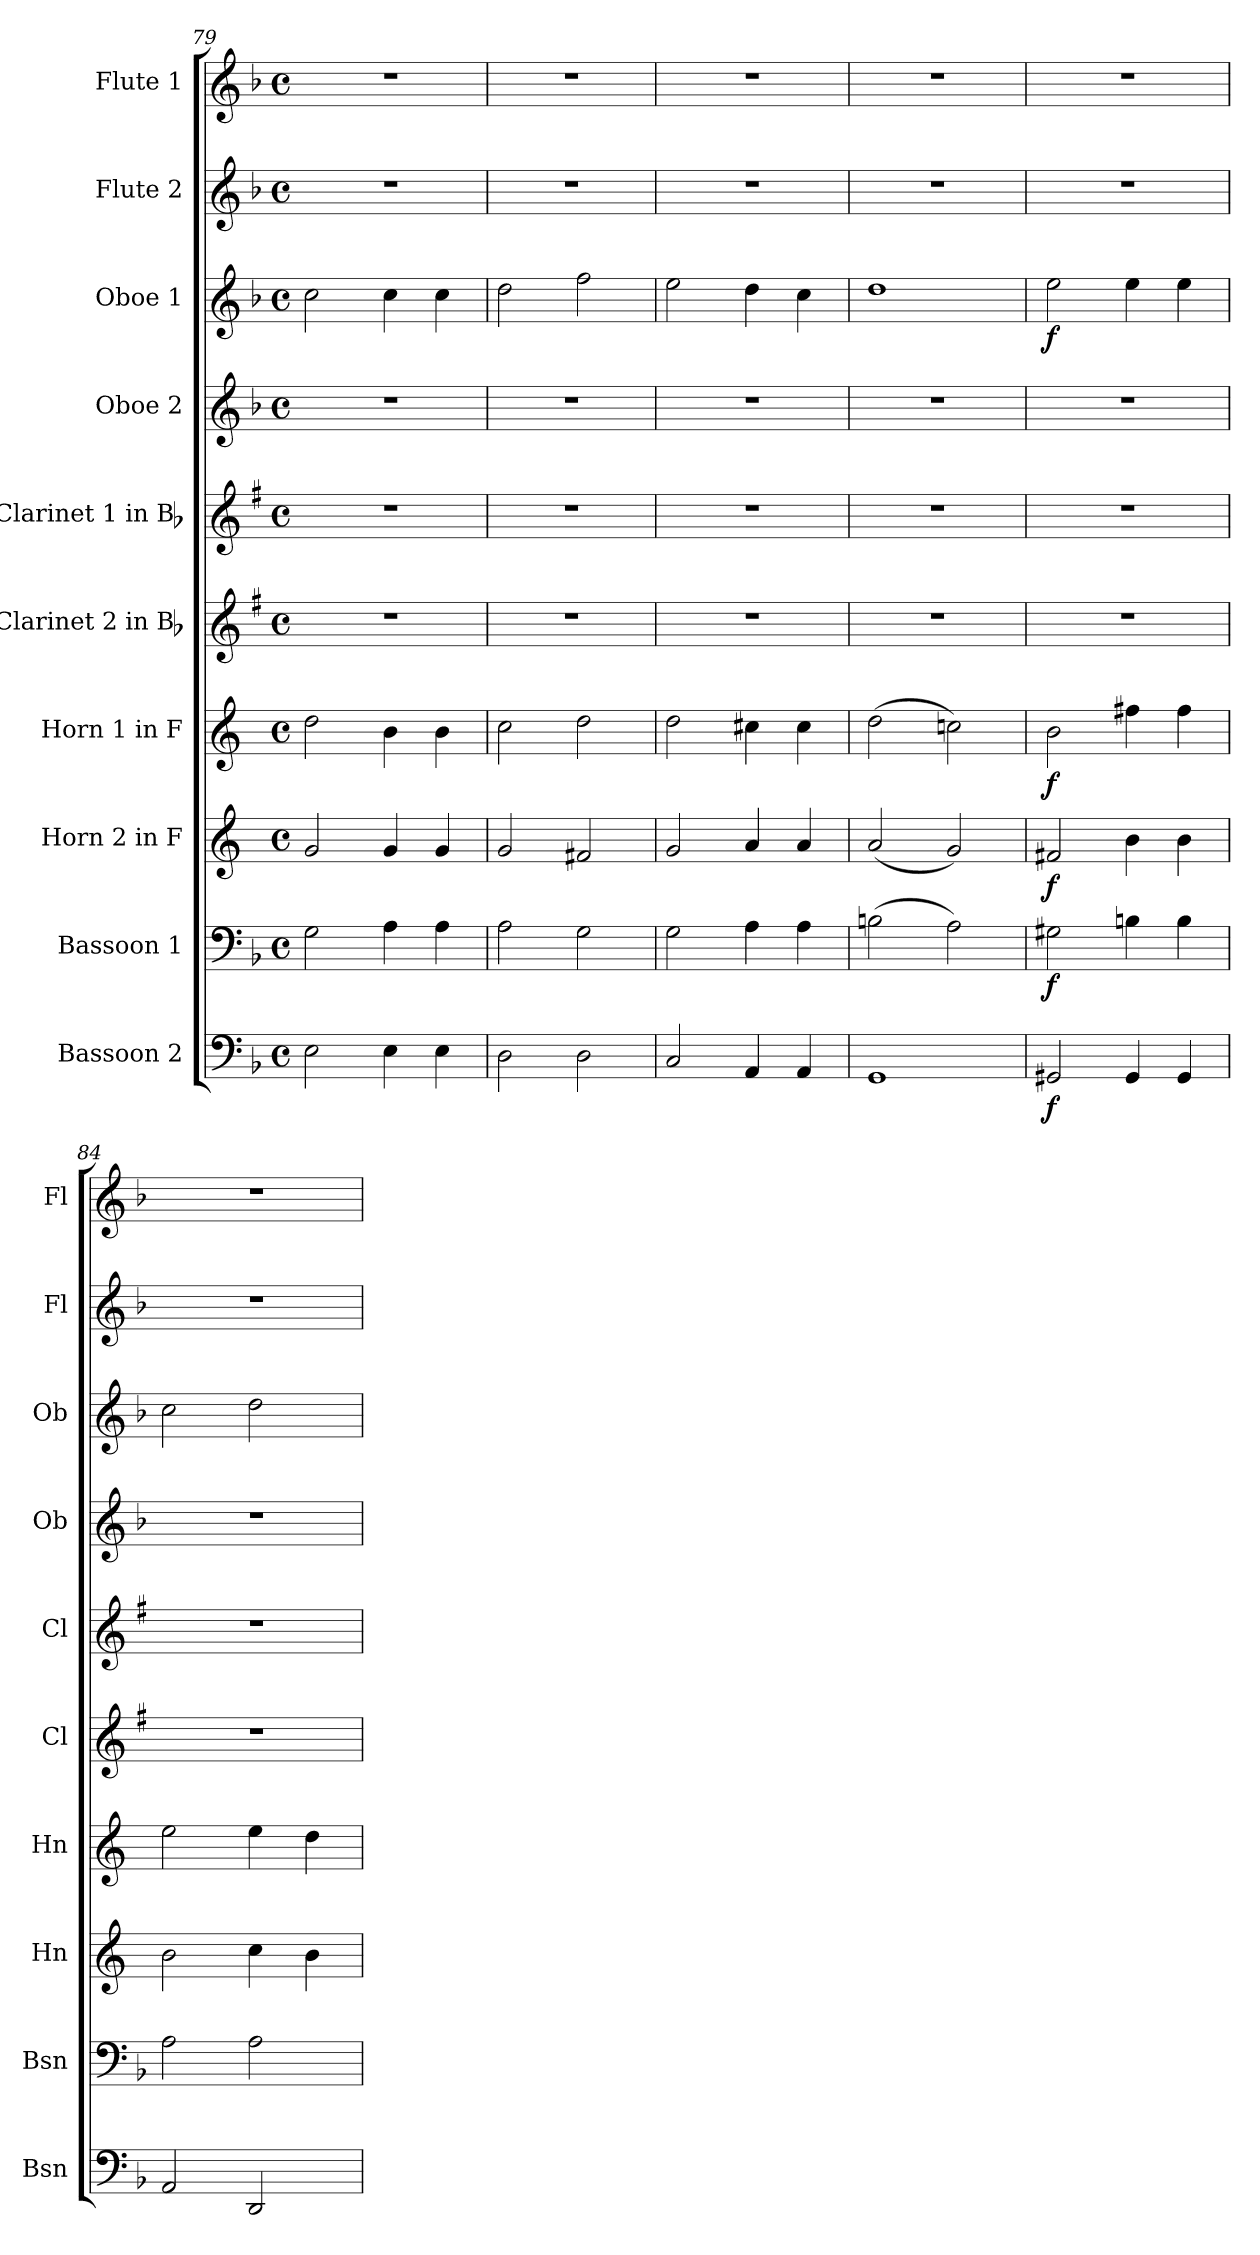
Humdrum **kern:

**kern	**dynam	**kern	**dynam	**kern	**dynam	**kern	**dynam	**kern	**kern	**kern	**kern	**dynam	**kern	**kern
*part10	*part10	*part9	*part9	*part8	*part8	*part7	*part7	*part6	*part5	*part4	*part3	*part3	*part2	*part1
*staff10	*staff10	*staff9	*staff9	*staff8	*staff8	*staff7	*staff7	*staff6	*staff5	*staff4	*staff3	*staff3	*staff2	*staff1
*I"Bassoon 2	*	*I"Bassoon 1	*	*I"Horn 2 in F	*	*I"Horn 1 in F	*	*I"Clarinet 2 in Bb	*I"Clarinet 1 in Bb	*I"Oboe 2	*I"Oboe 1	*	*I"Flute 2	*I"Flute 1
*I'Bsn	*	*I'Bsn	*	*I'Hn	*	*I'Hn	*	*I'Cl	*I'Cl	*I'Ob	*I'Ob	*	*I'Fl	*I'Fl
*clefF4	*	*clefF4	*	*clefG2	*	*clefG2	*	*clefG2	*clefG2	*clefG2	*clefG2	*	*clefG2	*clefG2
*	*	*	*	*ITrd4c7	*	*ITrd4c7	*	*ITrd1c2	*ITrd1c2	*	*	*	*	*
*k[b-]	*	*k[b-]	*	*k[b-]	*	*k[b-]	*	*k[b-]	*k[b-]	*k[b-]	*k[b-]	*	*k[b-]	*k[b-]
*M4/4	*	*M4/4	*	*M4/4	*	*M4/4	*	*M4/4	*M4/4	*M4/4	*M4/4	*	*M4/4	*M4/4
*met(c)	*	*met(c)	*	*met(c)	*	*met(c)	*	*met(c)	*met(c)	*met(c)	*met(c)	*	*met(c)	*met(c)
=79	=79	=79	=79	=79	=79	=79	=79	=79	=79	=79	=79	=79	=79	=79
2E\	.	2G\	.	2c/	.	2g\	.	1r	1r	1r	2cc\	.	1r	1r
4E\	.	4A\	.	4c/	.	4e\	.	.	.	.	4cc\	.	.	.
4E\	.	4A\	.	4c/	.	4e\	.	.	.	.	4cc\	.	.	.
=80	=80	=80	=80	=80	=80	=80	=80	=80	=80	=80	=80	=80	=80	=80
2D\	.	2A\	.	2c/	.	2f\	.	1r	1r	1r	2dd\	.	1r	1r
2D\	.	2G\	.	2Bn/	.	2g\	.	.	.	.	2ff\	.	.	.
=81	=81	=81	=81	=81	=81	=81	=81	=81	=81	=81	=81	=81	=81	=81
2C/	.	2G\	.	2c/	.	2g\	.	1r	1r	1r	2ee\	.	1r	1r
4AA/	.	4A\	.	4d/	.	4f#X\	.	.	.	.	4dd\	.	.	.
4AA/	.	4A\	.	4d/	.	4f#\	.	.	.	.	4cc\	.	.	.
=82	=82	=82	=82	=82	=82	=82	=82	=82	=82	=82	=82	=82	=82	=82
1GG	.	(2Bn\	.	(2d/	.	(2g\	.	1r	1r	1r	1dd	.	1r	1r
.	.	2A\)	.	2c/)	.	2fn\)	.	.	.	.	.	.	.	.
=83	=83	=83	=83	=83	=83	=83	=83	=83	=83	=83	=83	=83	=83	=83
!	!LO:DY:b	!	!LO:DY:b	!	!LO:DY:b	!	!LO:DY:b	!	!	!	!	!LO:DY:b	!	!
2GG#X/	f	2G#X\	f	2Bn/	f	2e\	f	1r	1r	1r	2ee\	f	1r	1r
4GG#/	.	4Bn\	.	4e\	.	4bn\	.	.	.	.	4ee\	.	.	.
4GG#/	.	4B\	.	4e\	.	4b\	.	.	.	.	4ee\	.	.	.
=84	=84	=84	=84	=84	=84	=84	=84	=84	=84	=84	=84	=84	=84	=84
2AA/	.	2A\	.	2e\	.	2a\	.	1r	1r	1r	2cc\	.	1r	1r
2DD/	.	2A\	.	4f\	.	4a\	.	.	.	.	2dd\	.	.	.
.	.	.	.	4e\	.	4g\	.	.	.	.	.	.	.	.
=	=	=	=	=	=	=	=	=	=	=	=	=	=	=
*-	*-	*-	*-	*-	*-	*-	*-	*-	*-	*-	*-	*-	*-	*-
